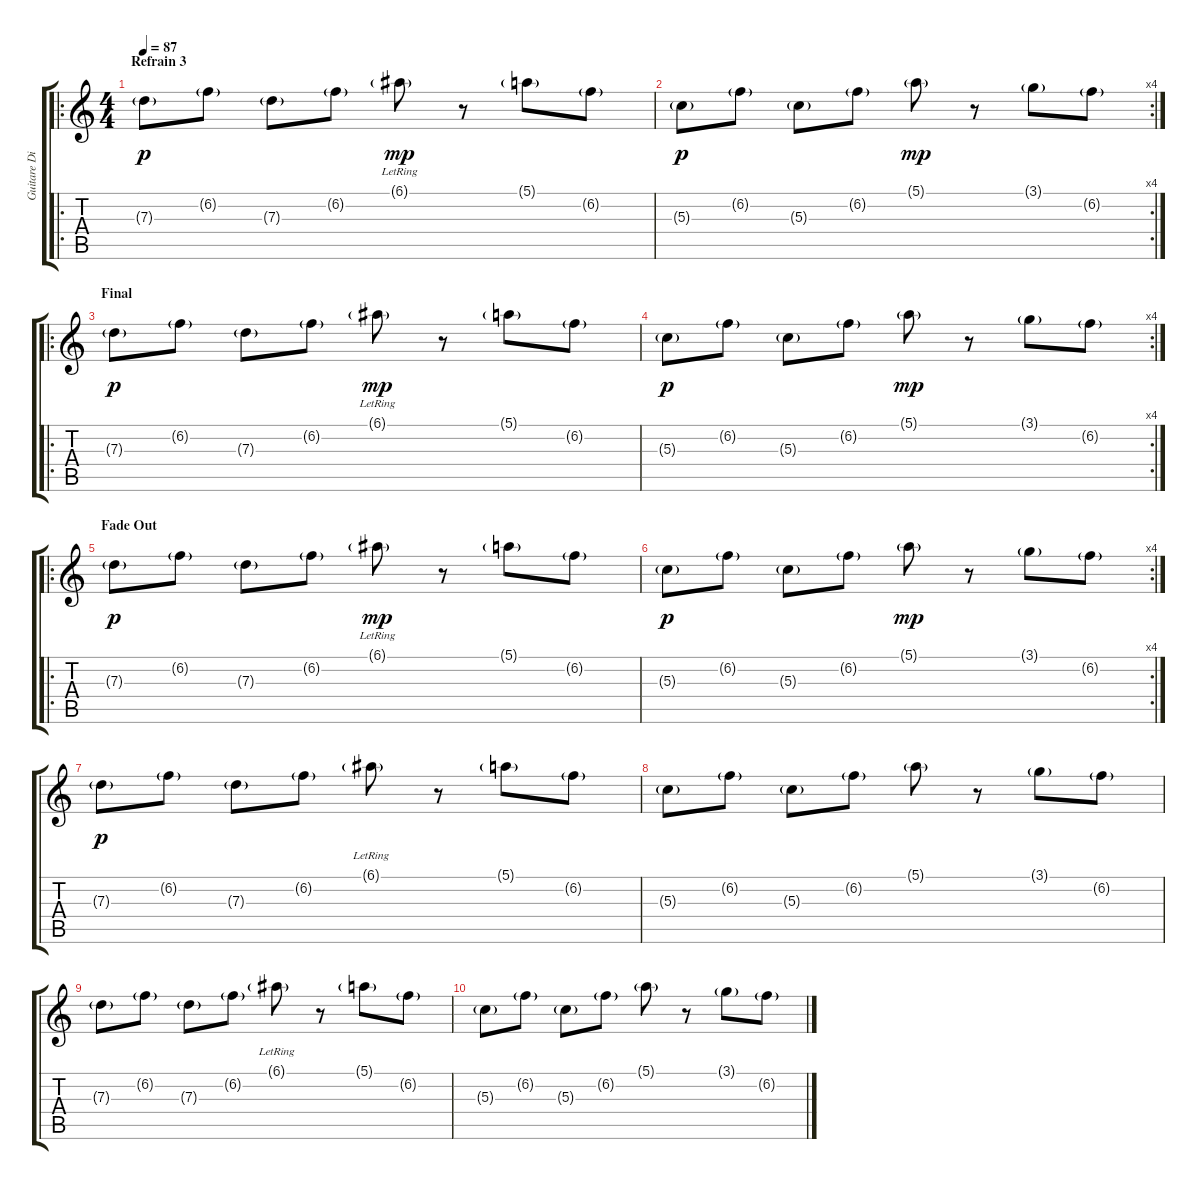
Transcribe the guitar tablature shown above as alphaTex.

\track ("Guitare Disto." "Guitare Di") {instrument distortionguitar}
\staff {score tabs}
\tuning (E4 B3 G3 D3 A2 E2) {hide}
\ro
\ts (4 4)
\section ("" "Refrain 3")
\tempo 87
\clef g2
\ks c
7.3{g}.8{dy p} 6.2{g}.8 7.3{g}.8 6.2{g}.8 6.1{g lr}.8{dy mp} r.8 5.1{g}.8 6.2{g}.8 |
\rc 4
5.3{g}.8{dy p} 6.2{g}.8 5.3{g}.8 6.2{g}.8 5.1{g}.8{dy mp} r.8 3.1{g}.8 6.2{g}.8 |
\ro
\section ("" "Final")
7.3{g}.8{dy p} 6.2{g}.8 7.3{g}.8 6.2{g}.8 6.1{g lr}.8{dy mp} r.8 5.1{g}.8 6.2{g}.8 |
\rc 4
5.3{g}.8{dy p} 6.2{g}.8 5.3{g}.8 6.2{g}.8 5.1{g}.8{dy mp} r.8 3.1{g}.8 6.2{g}.8 |
\ro
\section ("" "Fade Out")
7.3{g}.8{dy p} 6.2{g}.8 7.3{g}.8 6.2{g}.8 6.1{g lr}.8{dy mp} r.8 5.1{g}.8 6.2{g}.8 |
\rc 4
5.3{g}.8{dy p} 6.2{g}.8 5.3{g}.8 6.2{g}.8 5.1{g}.8{dy mp} r.8 3.1{g}.8 6.2{g}.8 |
7.3{g}.8{dy p volume 0} 6.2{g}.8 7.3{g}.8 6.2{g}.8 6.1{g lr}.8 r.8 5.1{g}.8 6.2{g}.8 |
5.3{g}.8 6.2{g}.8 5.3{g}.8 6.2{g}.8 5.1{g}.8 r.8 3.1{g}.8 6.2{g}.8 |
7.3{g}.8 6.2{g}.8 7.3{g}.8 6.2{g}.8 6.1{g lr}.8 r.8 5.1{g}.8 6.2{g}.8 |
5.3{g}.8 6.2{g}.8 5.3{g}.8 6.2{g}.8 5.1{g}.8 r.8 3.1{g}.8 6.2{g}.8
